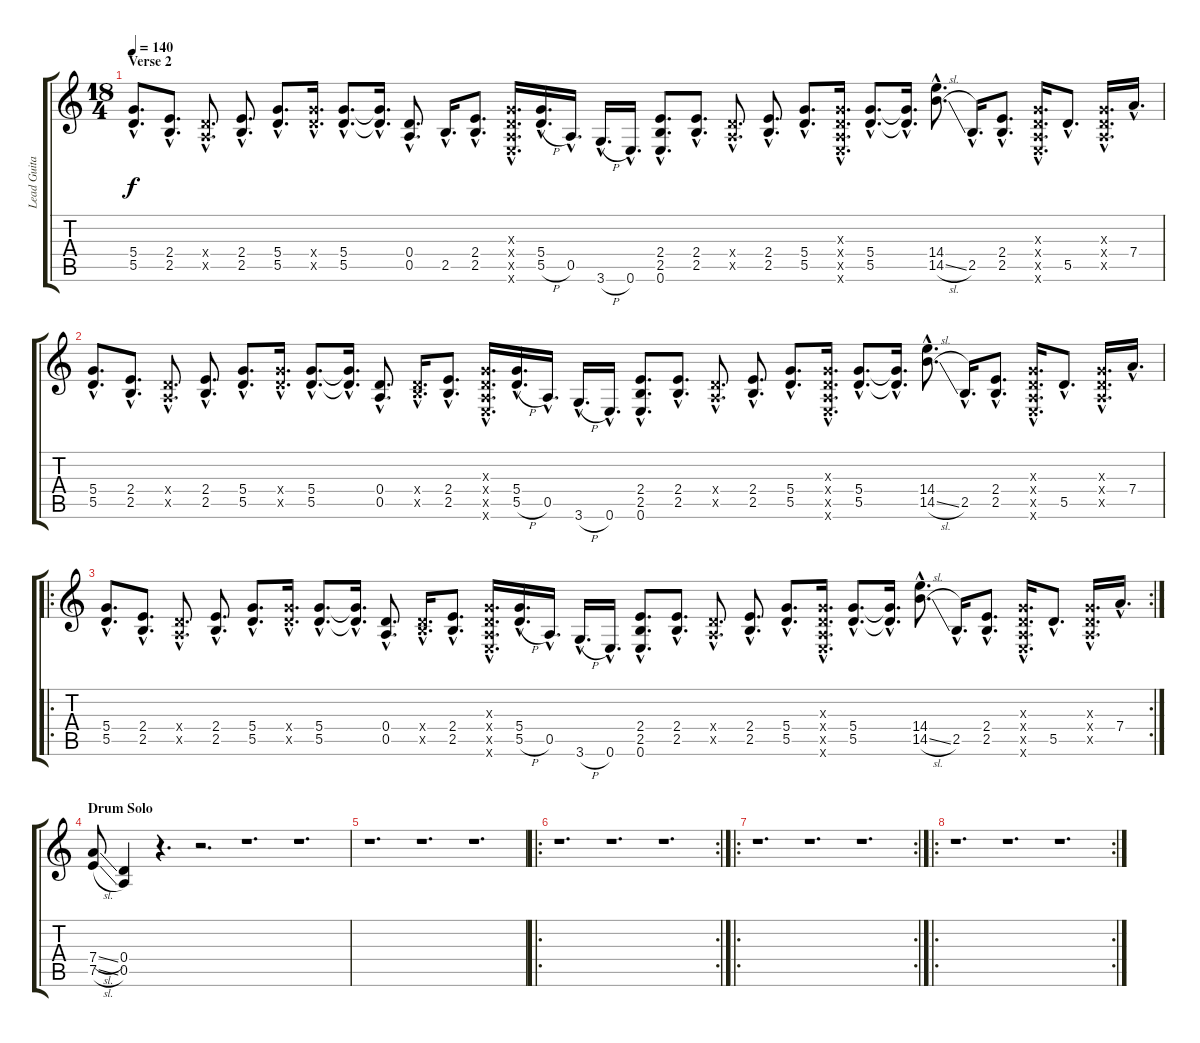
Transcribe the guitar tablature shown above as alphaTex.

\track ("Lead Guitar 2" "Lead Guita") {instrument overdrivenguitar}
\staff {score tabs}
\tuning (E4 B3 G3 D3 A2 E2) {hide}
\ts (18 4)
\section ("" "Verse 2")
\tempo 140
\clef g2
\ks c
(5.4{hac} 5.5{hac}).8{d dy f} (2.4{hac} 2.5{hac}).8{d} (0.4{hac x} 0.5{hac x}).8{d} (2.4{hac} 2.5{hac}).8{d} (5.4{hac} 5.5{hac}).8{d} (5.4{hac x} 5.5{hac x}).16{d} (5.4{hac} 5.5{hac}).8{d} (5.4{hac t} 5.5{hac t}).16{d} (0.4{hac} 0.5{hac}).8{d} 2.5{hac}.16{d} (2.4{hac} 2.5{hac}).8{d} (0.3{hac x} 0.4{hac x} 0.5{hac x} 0.6{hac x}).16{d} (5.4{hac} 5.5{h hac}).16{d} 0.5{hac}.16{d} 3.6{h hac}.16{d} 0.6{hac}.16{d} (2.4{hac} 2.5{hac} 0.6{hac}).8{d} (2.4{hac} 2.5{hac}).8{d} (0.4{hac x} 0.5{hac x}).8{d} (2.4{hac} 2.5{hac}).8{d} (5.4{hac} 5.5{hac}).8{d} (0.3{hac x} 0.4{hac x} 0.5{hac x} 0.6{hac x}).16{d} (5.4{hac} 5.5{hac}).8{d} (5.4{hac t} 5.5{hac t}).16{d} (14.4{hac} 14.5{sl hac}).8{d} 2.5{hac}.16{d} (2.4{hac} 2.5{hac}).8{d} (0.3{hac x} 0.4{hac x} 0.5{hac x} 0.6{hac x}).16{d} 5.5{hac}.8{d} (0.3{hac x} 0.4{hac x} 0.5{hac x}).16{d} 7.4{hac}.16{d} |
(5.4{hac} 5.5{hac}).8{d} (2.4{hac} 2.5{hac}).8{d} (0.4{hac x} 0.5{hac x}).8{d} (2.4{hac} 2.5{hac}).8{d} (5.4{hac} 5.5{hac}).8{d} (5.4{hac x} 5.5{hac x}).16{d} (5.4{hac} 5.5{hac}).8{d} (5.4{hac t} 5.5{hac t}).16{d} (0.4{hac} 0.5{hac}).8{d} (0.4{hac x} 2.5{hac x}).16{d} (2.4{hac} 2.5{hac}).8{d} (0.3{hac x} 0.4{hac x} 0.5{hac x} 0.6{hac x}).16{d} (5.4{hac} 5.5{h hac}).16{d} 0.5{hac}.16{d} 3.6{h hac}.16{d} 0.6{hac}.16{d} (2.4{hac} 2.5{hac} 0.6{hac}).8{d} (2.4{hac} 2.5{hac}).8{d} (0.4{hac x} 0.5{hac x}).8{d} (2.4{hac} 2.5{hac}).8{d} (5.4{hac} 5.5{hac}).8{d} (0.3{hac x} 0.4{hac x} 0.5{hac x} 0.6{hac x}).16{d} (5.4{hac} 5.5{hac}).8{d} (5.4{hac t} 5.5{hac t}).16{d} (14.4{hac} 14.5{sl hac}).8{d} 2.5{hac}.16{d} (2.4{hac} 2.5{hac}).8{d} (0.3{hac x} 0.4{hac x} 0.5{hac x} 0.6{hac x}).16{d} 5.5{hac}.8{d} (0.3{hac x} 0.4{hac x} 0.5{hac x}).16{d} 7.4{hac}.16{d} |
\ro
\rc 2
(5.4{hac} 5.5{hac}).8{d} (2.4{hac} 2.5{hac}).8{d} (0.4{hac x} 0.5{hac x}).8{d} (2.4{hac} 2.5{hac}).8{d} (5.4{hac} 5.5{hac}).8{d} (5.4{hac x} 5.5{hac x}).16{d} (5.4{hac} 5.5{hac}).8{d} (5.4{hac t} 5.5{hac t}).16{d} (0.4{hac} 0.5{hac}).8{d} (0.4{hac x} 2.5{hac x}).16{d} (2.4{hac} 2.5{hac}).8{d} (0.3{hac x} 0.4{hac x} 0.5{hac x} 0.6{hac x}).16{d} (5.4{hac} 5.5{h hac}).16{d} 0.5{hac}.16{d} 3.6{h hac}.16{d} 0.6{hac}.16{d} (2.4{hac} 2.5{hac} 0.6{hac}).8{d} (2.4{hac} 2.5{hac}).8{d} (0.4{hac x} 0.5{hac x}).8{d} (2.4{hac} 2.5{hac}).8{d} (5.4{hac} 5.5{hac}).8{d} (0.3{hac x} 0.4{hac x} 0.5{hac x} 0.6{hac x}).16{d} (5.4{hac} 5.5{hac}).8{d} (5.4{hac t} 5.5{hac t}).16{d} (14.4{hac} 14.5{sl hac}).8{d} 2.5{hac}.16{d} (2.4{hac} 2.5{hac}).8{d} (0.3{hac x} 0.4{hac x} 0.5{hac x} 0.6{hac x}).16{d} 5.5{hac}.8{d} (0.3{hac x} 0.4{hac x} 0.5{hac x}).16{d} 7.4{hac}.16{d} |
\section ("" "Drum Solo")
(7.4{sl} 7.5{sl}).8 (0.4 0.5).4 r.4{d} r.2{d} r.1{d} r.1{d} |
r.1{d} r.1{d} r.1{d} |
\ro
\rc 2
r.1{d} r.1{d} r.1{d} |
\ro
\rc 2
r.1{d} r.1{d} r.1{d} |
\ro
\rc 2
r.1{d} r.1{d} r.1{d}
